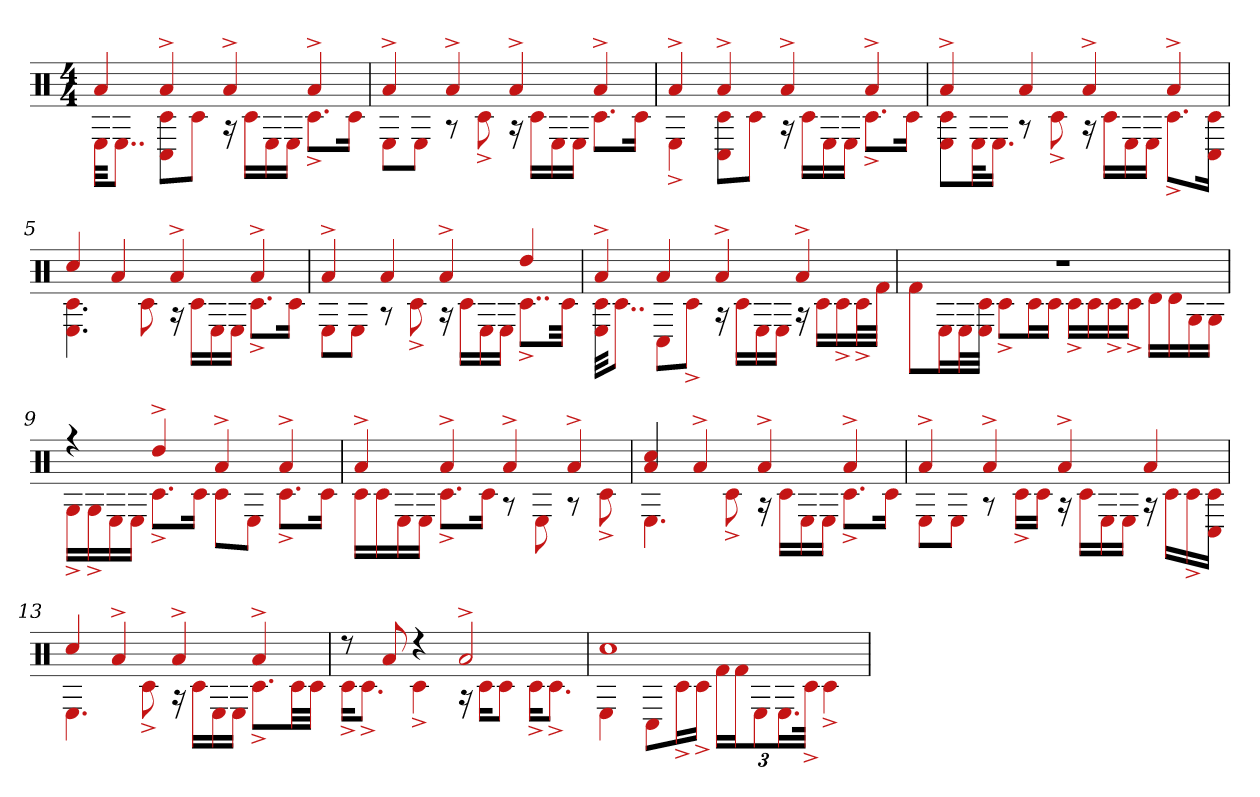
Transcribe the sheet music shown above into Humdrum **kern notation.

**kern
*part1
*staff1
*clefX
*k[]
*M4/4
=1
*^
4a	32EKKL
.	8..EJ
4a^	8C# 8c#L
.	8c#J
4a^	16r
.	16c#LL
.	16E
.	16EJJ
4a^	8.c#^L
.	16c#Jk
=2	=2
4a^	8EL
.	8EJ
4a^	8r
.	8c#^
4a^	16r
.	16c#LL
.	16E
.	16EJJ
4a^	8.c#L
.	16c#Jk
=3	=3
4a^	4E^
4a^	8C# 8c#L
.	8c#J
4a^	16r
.	16c#LL
.	16E
.	16EJJ
4a^	8.c#^L
.	16c#Jk
=4	=4
4a^	8c# 8EL
.	32EkL
.	16.EJJ
4a	8r
.	8c#^
4a^	16r
.	16c#LL
.	16E
.	16EJJ
4a^	8.c#^L
.	16c# 16C#Jk
=5	=5
4cc#	4.c# 4.E
4a	.
.	8c#
4a^	16r
.	16c#LL
.	16E
.	16EJJ
4a^	8.c#^L
.	16c#Jk
=6	=6
4a^	8EL
.	8EJ
4a	8r
.	8c#^
4a^	16r
.	16c#LL
.	16E
.	16EJJ
4dd	8..c#^L
.	32c#Jkk
=7	=7
4a^	32E 32c#KKL
.	8..c#J
4a	8C#L
.	8c#^J
4a^	16r
.	16c#LL
.	16E
.	16EJJ
4a^	16r
.	16c#LL
.	16c#^
.	32c#^L
.	32f#JJJ
=8	=8
1r	8f#L
.	16EL
.	32EL
.	32E 32c#JJJ
.	8c#^L
.	16c#L
.	16c#JJ
.	16c#^LL
.	16c#
.	16c#^
.	16c#^JJ
.	16dLL
.	16d
.	16G
.	16GJJ
=9	=9
4r	16G^LL
.	16G^
.	16E
.	16EJJ
4dd^	8.c#^L
.	16c#Jk
4a^	8c#L
.	8EJ
4a^	8.c#^L
.	16c#Jk
=10	=10
4a^	16c#LL
.	16c#
.	16E
.	16EJJ
4a^	8.c#^L
.	16c#Jk
4a^	8r
.	8E
4a^	8r
.	8c#^
=11	=11
4cc# 4a	4.E
4a^	.
.	8c#^
4a^	16r
.	16c#LL
.	16E
.	16EJJ
4a^	8.c#^L
.	16c#Jk
=12	=12
4a^	8EL
.	8EJ
4a^	8r
.	16c#^LL
.	16c#JJ
4a^	16r
.	16c#LL
.	16E
.	16EJJ
4a	16r
.	16c#LL
.	16c#^
.	16c# 16C#JJ
=13	=13
4cc#	4.E
4a^	.
.	8c#^
4a^	16r
.	16c#LL
.	16E
.	16EJJ
4a^	8.c#^L
.	32c#LL
.	32c#JJJ
=14	=14
8r	16c#^KL
.	8.c#^J
8a	.
4r	4c#^
2a^	16r
.	16c#KL
.	8c#J
.	16c#^KL
.	8.c#^J
=15	=15
1cc#	4E
.	8C#L
.	16c#^L
.	16c#^JJ
.	24f#LL
.	24f#J
.	12E
.	24.EL
.	48c#^JJk
.	4c#^
*v	*v
=
*-
